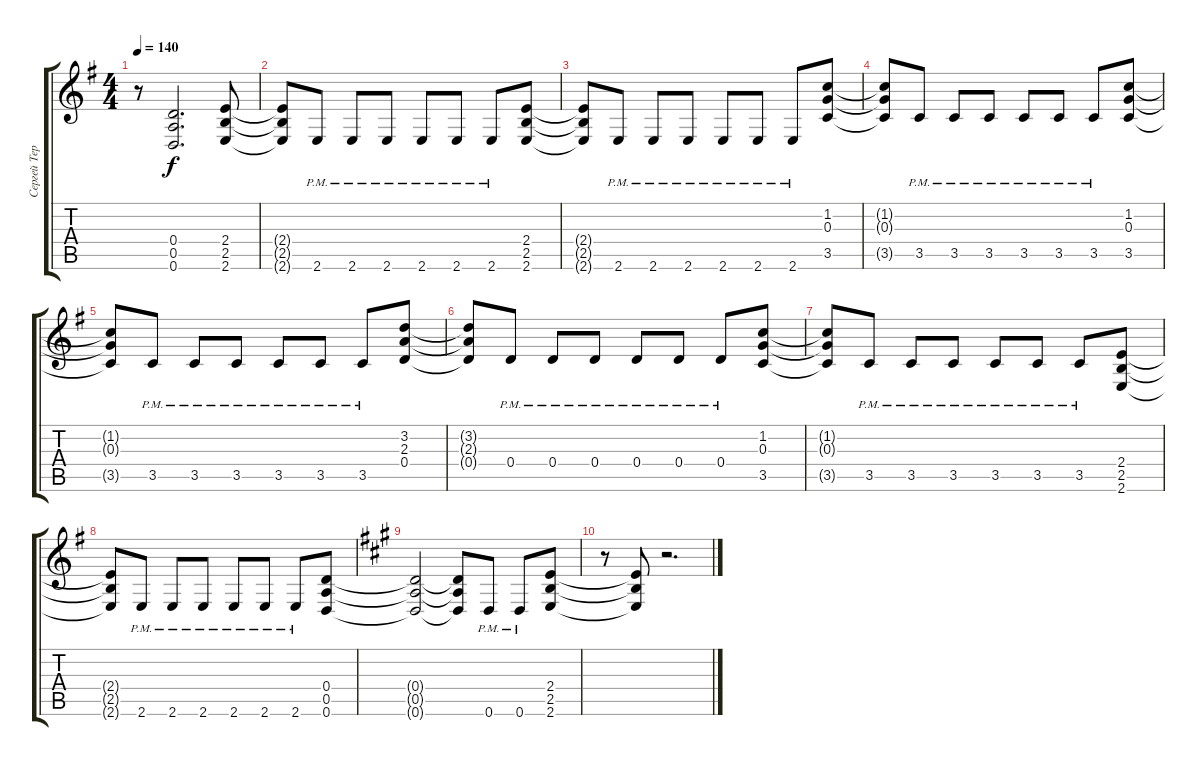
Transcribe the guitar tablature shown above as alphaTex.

\track ("Сергей Терентьев" "Сергей Тер") {instrument distortionguitar}
\staff {score tabs}
\tuning (E4 B3 G3 D3 A2 D2) {hide}
\ts (4 4)
\tempo 140
\clef g2
\ks g
r.8{dy f} (0.4{t} 0.5{t} 0.6{t}).2{d} (2.4 2.5 2.6).8 |
(2.4{t} 2.5{t} 2.6{t}).8 2.6{pm}.8 2.6{pm}.8 2.6{pm}.8 2.6{pm}.8 2.6{pm}.8 2.6{pm}.8 (2.4 2.5 2.6).8 |
(2.4{t} 2.5{t} 2.6{t}).8 2.6{pm}.8 2.6{pm}.8 2.6{pm}.8 2.6{pm}.8 2.6{pm}.8 2.6{pm}.8 (1.2 0.3 3.5).8 |
(1.2{t} 0.3{t} 3.5{t}).8 3.5{pm}.8 3.5{pm}.8 3.5{pm}.8 3.5{pm}.8 3.5{pm}.8 3.5{pm}.8 (1.2 0.3 3.5).8 |
(1.2{t} 0.3{t} 3.5{t}).8 3.5{pm}.8 3.5{pm}.8 3.5{pm}.8 3.5{pm}.8 3.5{pm}.8 3.5{pm}.8 (3.2 2.3 0.4).8 |
(3.2{t} 2.3{t} 0.4{t}).8 0.4{pm}.8 0.4{pm}.8 0.4{pm}.8 0.4{pm}.8 0.4{pm}.8 0.4{pm}.8 (1.2 0.3 3.5).8 |
(1.2{t} 0.3{t} 3.5{t}).8 3.5{pm}.8 3.5{pm}.8 3.5{pm}.8 3.5{pm}.8 3.5{pm}.8 3.5{pm}.8 (2.4 2.5 2.6).8 |
(2.4{t} 2.5{t} 2.6{t}).8 2.6{pm}.8 2.6{pm}.8 2.6{pm}.8 2.6{pm}.8 2.6{pm}.8 2.6{pm}.8 (0.4 0.5 0.6).8 |
\ks a
(0.4{t} 0.5{t} 0.6{t}).2 (0.4{t} 0.5{t} 0.6{t}).8 0.6{pm}.8 0.6{pm}.8 (2.4 2.5 2.6).8 |
r.8 (2.4{t} 2.5{t} 2.6{t}).8 r.2{d}
